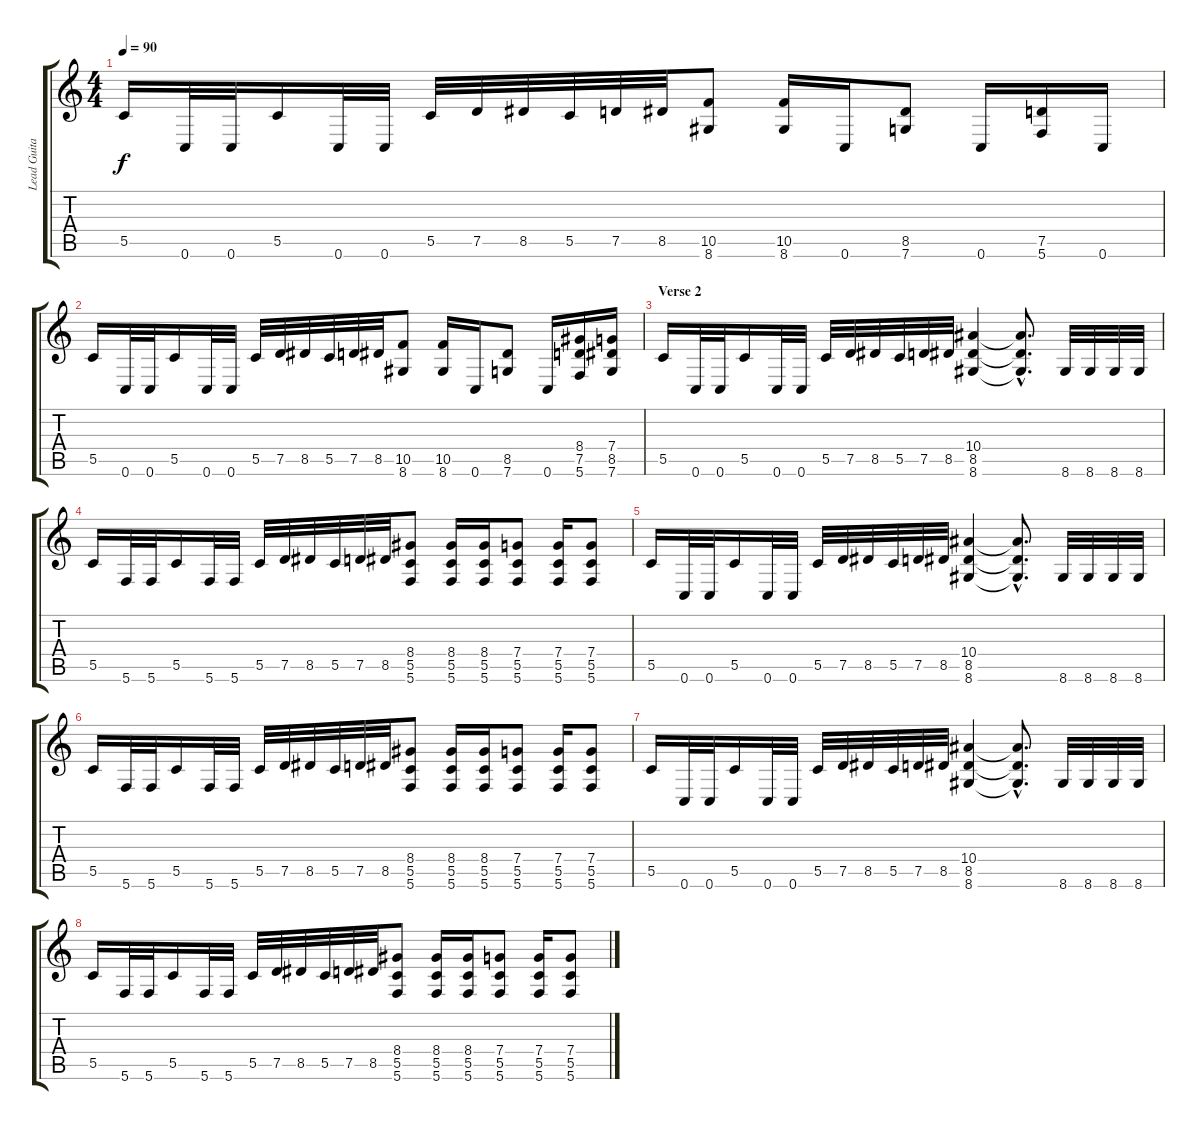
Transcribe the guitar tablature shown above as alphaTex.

\track ("Lead Guitar 1" "Lead Guita") {instrument distortionguitar}
\staff {score tabs}
\tuning (D4 A3 F3 C3 G2 C2) {hide}
\ts (4 4)
\tempo 90
\clef g2
\ks c
5.5.16{dy f} 0.6.32 0.6.32 5.5.16 0.6.32 0.6.32 5.5.32 7.5.32 8.5.32 5.5.32 7.5.32 8.5.32 (10.5 8.6).8 (10.5 8.6).16 0.6.16 (8.5 7.6).8 0.6.16 (7.5 5.6).16 0.6.16 |
5.5.16 0.6.32 0.6.32 5.5.16 0.6.32 0.6.32 5.5.32 7.5.32 8.5.32 5.5.32 7.5.32 8.5.32 (10.5 8.6).8 (10.5 8.6).16 0.6.16 (8.5 7.6).8 0.6.16 (8.4 7.5 5.6).16 (7.4 8.5 7.6).16 |
\section ("" "Verse 2")
5.5.16 0.6.32 0.6.32 5.5.16 0.6.32 0.6.32 5.5.32 7.5.32 8.5.32 5.5.32 7.5.32 8.5.32 (10.4 8.5 8.6).4 (10.4{hac t} 8.5{hac t} 8.6{hac t}).8{d} 8.6.32 8.6.32 8.6.32 8.6.32 |
5.5.16 5.6.32 5.6.32 5.5.16 5.6.32 5.6.32 5.5.32 7.5.32 8.5.32 5.5.32 7.5.32 8.5.32 (8.4 5.5 5.6).8 (8.4 5.5 5.6).16 (8.4 5.5 5.6).16 (7.4 5.5 5.6).8 (7.4 5.5 5.6).16 (7.4 5.5 5.6).8 |
5.5.16 0.6.32 0.6.32 5.5.16 0.6.32 0.6.32 5.5.32 7.5.32 8.5.32 5.5.32 7.5.32 8.5.32 (10.4 8.5 8.6).4 (10.4{hac t} 8.5{hac t} 8.6{hac t}).8{d} 8.6.32 8.6.32 8.6.32 8.6.32 |
5.5.16 5.6.32 5.6.32 5.5.16 5.6.32 5.6.32 5.5.32 7.5.32 8.5.32 5.5.32 7.5.32 8.5.32 (8.4 5.5 5.6).8 (8.4 5.5 5.6).16 (8.4 5.5 5.6).16 (7.4 5.5 5.6).8 (7.4 5.5 5.6).16 (7.4 5.5 5.6).8 |
5.5.16 0.6.32 0.6.32 5.5.16 0.6.32 0.6.32 5.5.32 7.5.32 8.5.32 5.5.32 7.5.32 8.5.32 (10.4 8.5 8.6).4 (10.4{hac t} 8.5{hac t} 8.6{hac t}).8{d} 8.6.32 8.6.32 8.6.32 8.6.32 |
5.5.16 5.6.32 5.6.32 5.5.16 5.6.32 5.6.32 5.5.32 7.5.32 8.5.32 5.5.32 7.5.32 8.5.32 (8.4 5.5 5.6).8 (8.4 5.5 5.6).16 (8.4 5.5 5.6).16 (7.4 5.5 5.6).8 (7.4 5.5 5.6).16 (7.4 5.5 5.6).8
